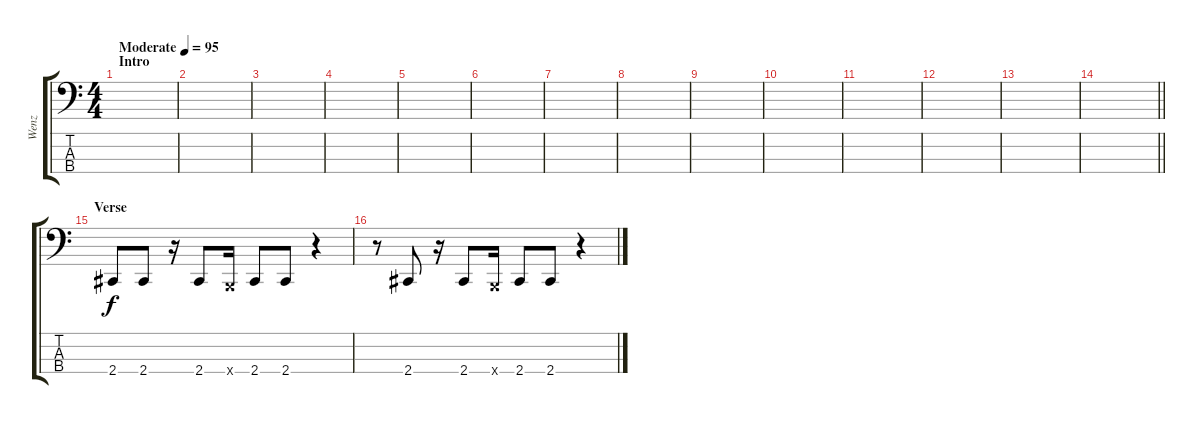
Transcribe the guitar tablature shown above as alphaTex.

\track ("Wenz" "Wenz") {instrument electricbasspick}
\staff {score tabs}
\tuning (E2 B1 Gb1 B0) {hide}
\ts (4 4)
\section ("" "Intro")
\tempo (95 "Moderate")
\clef f4
\ks c
|
|
|
|
|
|
|
|
|
|
|
|
|
\barLineRight lightlight
|
\section ("" "Verse")
2.4.8 2.4.8 r.16 2.4.8 0.4{x}.16 2.4.8 2.4.8 r.4 |
r.8 2.4.8 r.16 2.4.8 0.4{x}.16 2.4.8 2.4.8 r.4
